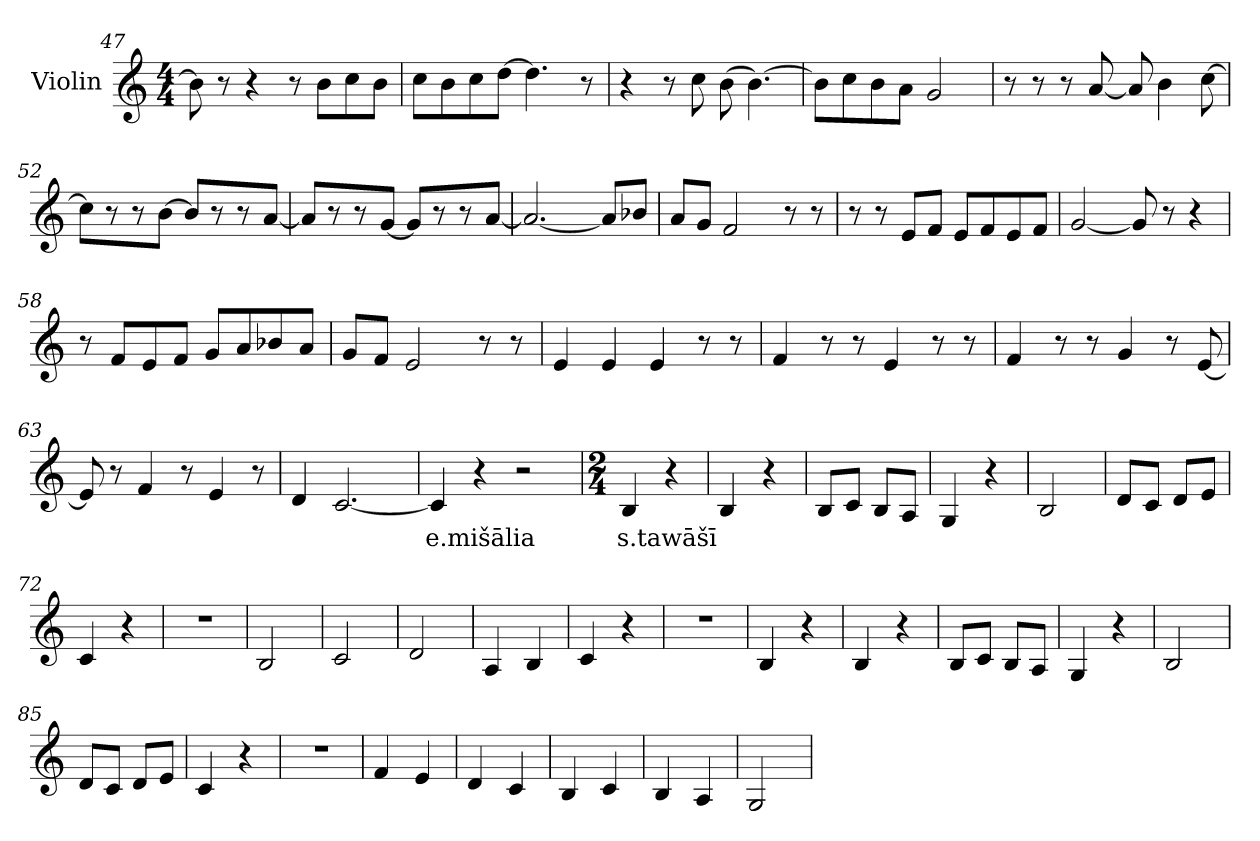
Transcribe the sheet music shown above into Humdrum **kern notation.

**kern	**text
*part1	*part1
*staff1	*staff1
*I"Violin	*
!!LO:LB:g=z
*clefG2	*
*k[]	*
*M4/4	*
=47	=47
8b\]	.
8r	.
4r	.
8r	.
8b\L	.
8cc\	.
8b\J	.
=48	=48
8cc\L	.
8b\	.
8cc\	.
[8dd\J	.
4.dd\]	.
8r	.
=49	=49
4r	.
8r	.
8cc\	.
(>8b\	.
[4.b\)	.
=50	=50
8b\L]	.
8cc\	.
8b\	.
8a\J	.
2g/	.
=51	=51
8r	.
8r	.
8r	.
[8a/	.
8a/]	.
4b\	.
[8cc\	.
!!LO:LB:g=z
=52	=52
8cc\L]	.
8r	.
8r	.
[8b\J	.
8b/L]	.
8r	.
8r	.
[8a/J	.
=53	=53
8a/L]	.
8r	.
8r	.
[8g/J	.
8g/L]	.
8r	.
8r	.
[8a/J	.
=54	=54
2.a/_	.
8a/L]	.
8b-X/J	.
=55	=55
8a/L	.
8g/J	.
2f/	.
8r	.
8r	.
=56	=56
8r	.
8r	.
8e/L	.
8f/J	.
8e/L	.
8f/	.
8e/	.
8f/J	.
!!LO:LB:g=z
=57	=57
[2g/	.
8g/]	.
8r	.
4r	.
=58	=58
8r	.
8f/L	.
8e/	.
8f/J	.
8g/L	.
8a/	.
8b-X/	.
8a/J	.
=59	=59
8g/L	.
8f/J	.
2e/	.
8r	.
8r	.
=60	=60
4e/	.
4e/	.
4e/	.
8r	.
8r	.
=61	=61
4f/	.
8r	.
8r	.
4e/	.
8r	.
8r	.
!!LO:LB:g=z
=62	=62
4f/	.
8r	.
8r	.
4g/	.
8r	.
[8e/	.
=63	=63
8e/]	.
8r	.
4f/	.
8r	.
4e/	.
8r	.
=64	=64
4d/	.
[2.c/	.
=65	=65
!	!LO:LY:b
4c/]	e.mišālia
4r	.
2r	.
=66	=66
*M2/4	*
*MM150	*
!	!LO:LY:b
4B/	s.tawāšī
4r	.
=67	=67
4B/	.
4r	.
!!LO:LB:g=z
=68	=68
8B/L	.
8c/J	.
8B/L	.
8A/J	.
=69	=69
4G/	.
4r	.
=70	=70
2B/	.
=71	=71
8d/L	.
8c/J	.
8d/L	.
8e/J	.
=72	=72
4c/	.
4r	.
=73	=73
2r	.
=74	=74
2B/	.
=75	=75
2c/	.
=76	=76
2d/	.
=77	=77
4A/	.
4B/	.
=78	=78
4c/	.
4r	.
!!LO:LB:g=z
=79	=79
2r	.
=80	=80
4B/	.
4r	.
=81	=81
4B/	.
4r	.
=82	=82
8B/L	.
8c/J	.
8B/L	.
8A/J	.
=83	=83
4G/	.
4r	.
=84	=84
2B/	.
=85	=85
8d/L	.
8c/J	.
8d/L	.
8e/J	.
=86	=86
4c/	.
4r	.
=87	=87
2r	.
=88	=88
4f/	.
4e/	.
!!LO:LB:g=z
=89	=89
4d/	.
4c/	.
=90	=90
4B/	.
4c/	.
=91	=91
4B/	.
4A/	.
=92	=92
2G/	.
=	=
*-	*-
